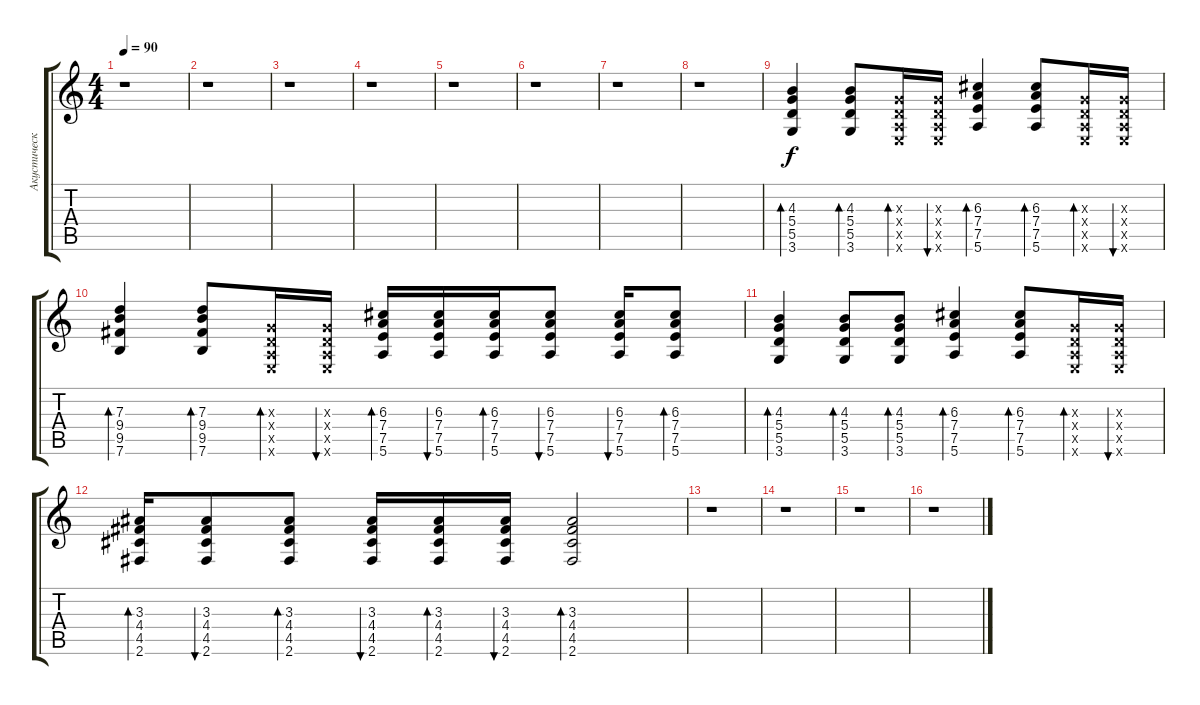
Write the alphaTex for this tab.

\track ("Акустическая гитара" "Акустическ") {instrument acousticguitarnylon}
\staff {score tabs}
\tuning (E4 B3 G3 D3 A2 E2) {hide}
\ts (4 4)
\tempo 90
\clef g2
\ks c
r.1{dy f} |
r.1 |
r.1 |
r.1 |
r.1 |
r.1 |
r.1 |
r.1 |
(4.3 5.4 5.5 3.6).4{bd 60 instrument acousticguitarsteel} (4.3 5.4 5.5 3.6).8{bd 60} (0.3{x} 0.4{x} 0.5{x} 0.6{x}).16{bd 60} (0.3{x} 0.4{x} 0.5{x} 0.6{x}).16{bu 60} (6.3 7.4 7.5 5.6).4{bd 60} (6.3 7.4 7.5 5.6).8{bd 60} (0.3{x} 0.4{x} 0.5{x} 0.6{x}).16{bd 60} (0.3{x} 0.4{x} 0.5{x} 0.6{x}).16{bu 60} |
(7.3 9.4 9.5 7.6).4{bd 60} (7.3 9.4 9.5 7.6).8{bd 60} (0.3{x} 0.4{x} 0.5{x} 0.6{x}).16{bd 60} (0.3{x} 0.4{x} 0.5{x} 0.6{x}).16{bu 60} (6.3 7.4 7.5 5.6).16{bd 60} (6.3 7.4 7.5 5.6).16{bu 60} (6.3 7.4 7.5 5.6).16{bd 60} (6.3 7.4 7.5 5.6).8{bu 60} (6.3 7.4 7.5 5.6).16{bu 60} (6.3 7.4 7.5 5.6).8{bd 60} |
(4.3 5.4 5.5 3.6).4{bd 60} (4.3 5.4 5.5 3.6).8{bd 60} (4.3 5.4 5.5 3.6).8{bd 60} (6.3 7.4 7.5 5.6).4{bd 60} (6.3 7.4 7.5 5.6).8{bd 60} (0.3{x} 0.4{x} 0.5{x} 0.6{x}).16{bd 60} (0.3{x} 0.4{x} 0.5{x} 0.6{x}).16{bu 60} |
(3.3 4.4 4.5 2.6).16{bd 60} (3.3 4.4 4.5 2.6).8{bu 60} (3.3 4.4 4.5 2.6).8{bd 60} (3.3 4.4 4.5 2.6).16{bu 60} (3.3 4.4 4.5 2.6).16{bd 60} (3.3 4.4 4.5 2.6).16{bu 60} (3.3 4.4 4.5 2.6).2{bd 60} |
r.1 |
r.1 |
r.1 |
r.1
